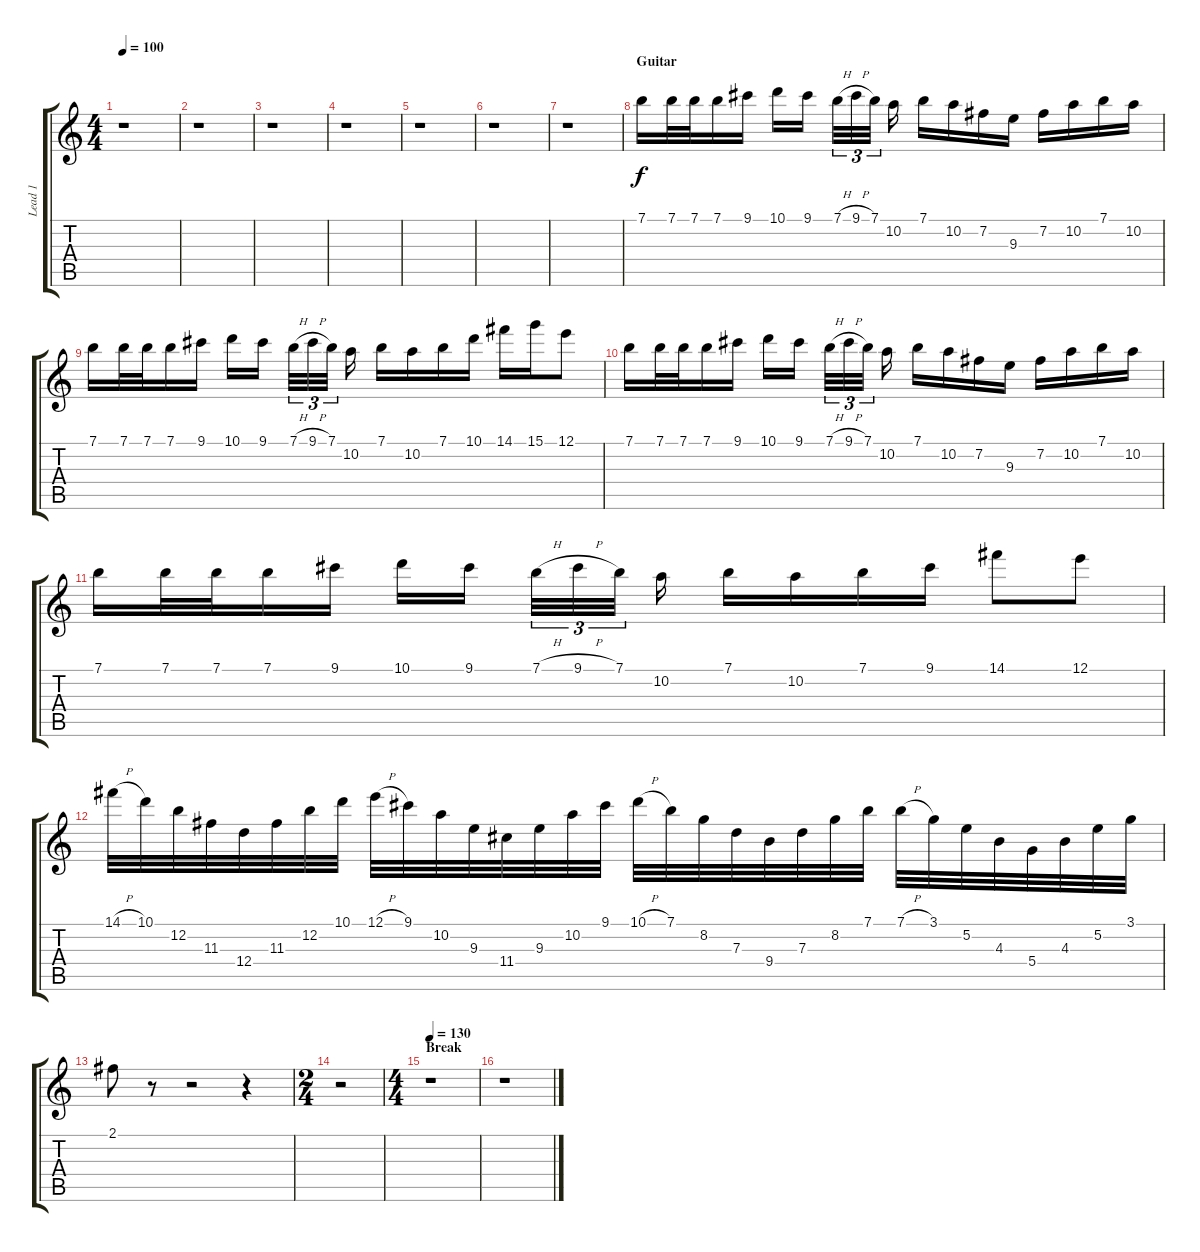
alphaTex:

\track ("Lead 1" "Lead 1") {instrument overdrivenguitar}
\staff {score tabs}
\tuning (E4 B3 G3 D3 A2 E2) {hide}
\ts (4 4)
\tempo 100
\clef g2
\ks c
r.1{dy f} |
r.1 |
r.1 |
r.1 |
r.1 |
r.1 |
r.1 |
\section ("" "Guitar")
7.1.16{volume 16} 7.1.32 7.1.32 7.1.16 9.1.16 10.1.16 9.1.16 7.1{h}.32{tu (3 2)} 9.1{h}.32{tu (3 2)} 7.1.32{tu (3 2)} 10.2.16 7.1.16 10.2.16 7.2.16 9.3.16 7.2.16 10.2.16 7.1.16 10.2.16 |
7.1.16 7.1.32 7.1.32 7.1.16 9.1.16 10.1.16 9.1.16 7.1{h}.32{tu (3 2)} 9.1{h}.32{tu (3 2)} 7.1.32{tu (3 2)} 10.2.16 7.1.16 10.2.16 7.1.16 10.1.16 14.1.16 15.1.16 12.1.8 |
7.1.16 7.1.32 7.1.32 7.1.16 9.1.16 10.1.16 9.1.16 7.1{h}.32{tu (3 2)} 9.1{h}.32{tu (3 2)} 7.1.32{tu (3 2)} 10.2.16 7.1.16 10.2.16 7.2.16 9.3.16 7.2.16 10.2.16 7.1.16 10.2.16 |
7.1.16 7.1.32 7.1.32 7.1.16 9.1.16 10.1.16 9.1.16 7.1{h}.32{tu (3 2)} 9.1{h}.32{tu (3 2)} 7.1.32{tu (3 2)} 10.2.16 7.1.16 10.2.16 7.1.16 9.1.16 14.1.8 12.1.8 |
14.1{h}.32 10.1.32 12.2.32 11.3.32 12.4.32 11.3.32 12.2.32 10.1.32 12.1{h}.32 9.1.32 10.2.32 9.3.32 11.4.32 9.3.32 10.2.32 9.1.32 10.1{h}.32 7.1.32 8.2.32 7.3.32 9.4.32 7.3.32 8.2.32 7.1.32 7.1{h}.32 3.1.32 5.2.32 4.3.32 5.4.32 4.3.32 5.2.32 3.1.32 |
2.1.8 r.8 r.2 r.4 |
\ts (2 4)
r.2 |
\ts (4 4)
\section ("" "Break")
\tempo 130
r.1 |
r.1
